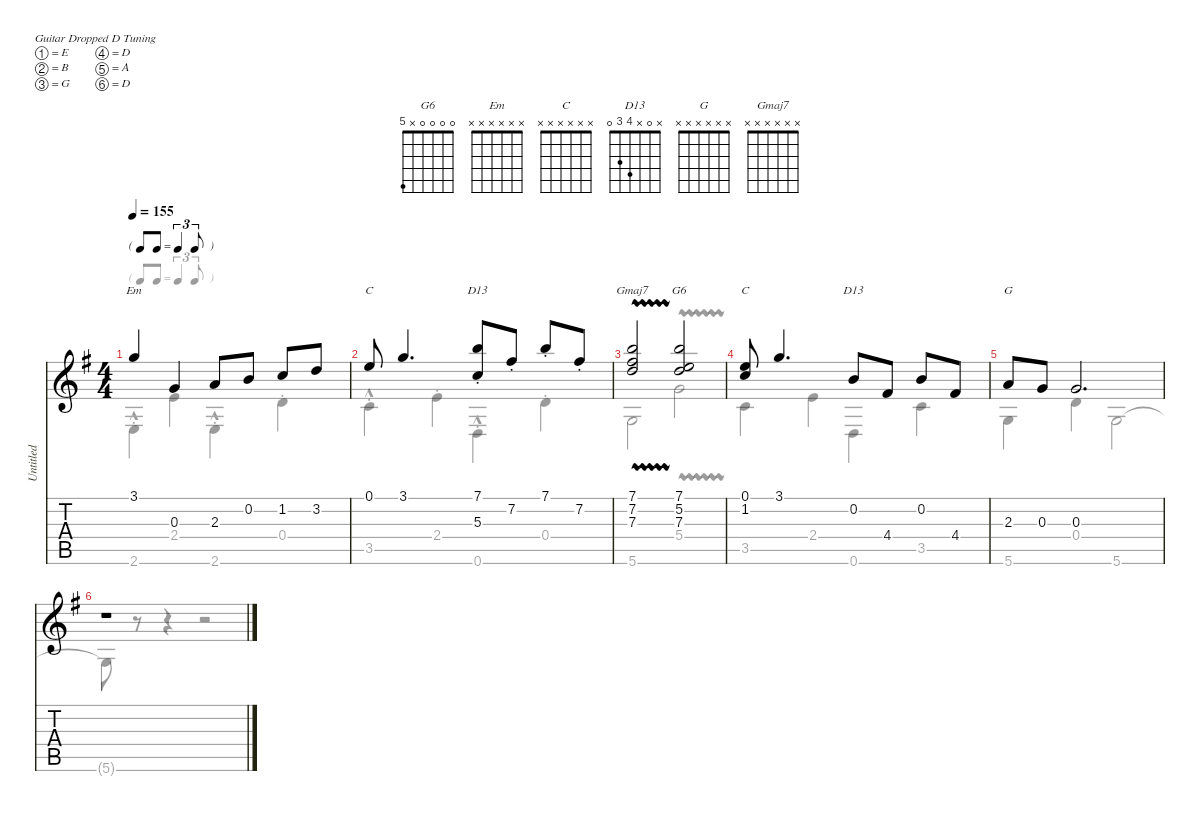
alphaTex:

\defaultSystemsLayout 4
\hideDynamics
\bracketExtendMode nobrackets
\otherSystemsTrackNameOrientation horizontal
\track ("Untitled" "Untitled") {instrument fretlessbass}
\staff {score tabs}
\tuning (E4 B3 G3 D3 A2 D2)
\chord ("G6" 0 0 0 0 x 5)
\chord ("Em" x x x x x x)
\chord ("C" x x x x x x)
\chord ("D13" x 0 x 4 3 0)
\chord ("G" x x x x x x)
\chord ("Gmaj7" x x x x x x)
\voice
\ts (4 4)
\tf triplet8th
\tempo 155
\clef g2
\ks g
3.1{acc forcenatural}.4{ch "Em" dy mf} 0.3{acc forcenatural}.4 2.3{acc forcenatural}.8 0.2{acc forcenatural}.8 1.2{acc forcenatural}.8 3.2{acc forcenatural}.8 |
0.1{acc forcenatural}.8{ch "C"} 3.1{acc forcenatural}.4{d} (7.1{st acc forcenatural} 5.3{st acc forcenatural}).8{ch "D13"} 7.2{st acc #}.8 7.1{st acc forcenatural}.8 7.2{st acc #}.8 |
(7.1{vw acc forcenatural} 7.2{vw acc #} 7.3{vw acc forcenatural}).2{ch "Gmaj7"} (7.1{acc forcenatural} 5.2{acc forcenatural} 7.3{acc forcenatural}).2{ch "G6"} |
(0.1{acc forcenatural} 1.2{acc forcenatural}).8{ch "C"} 3.1{acc forcenatural}.4{d} 0.2{acc forcenatural}.8{ch "D13"} 4.4{acc #}.8 0.2{acc forcenatural}.8 4.4{acc #}.8 |
2.3{acc forcenatural}.8{ch "G"} 0.3{acc forcenatural}.8 0.3{acc forcenatural}.2{d} |
r.1
\voice
\clef g2
\ottava regular
\simile none
\ks g
2.6{hac st acc forcenatural}.4{dy mf} 2.4{st acc forcenatural}.4 2.6{hac st acc forcenatural}.4 0.4{st acc forcenatural}.4 |
3.5{hac st acc forcenatural}.4 2.4{st acc forcenatural}.4 0.6{hac st acc forcenatural}.4 0.4{st acc forcenatural}.4 |
5.6{acc forcenatural}.2 5.4{vw acc forcenatural}.2 |
3.5{acc forcenatural}.4 2.4{acc forcenatural}.4 0.6{acc forcenatural}.4 3.5{acc forcenatural}.4 |
5.6{acc forcenatural}.4 0.4{acc forcenatural}.4 5.6{acc forcenatural}.2 |
5.6{t acc forcenatural}.8 r.8 r.4 r.2
